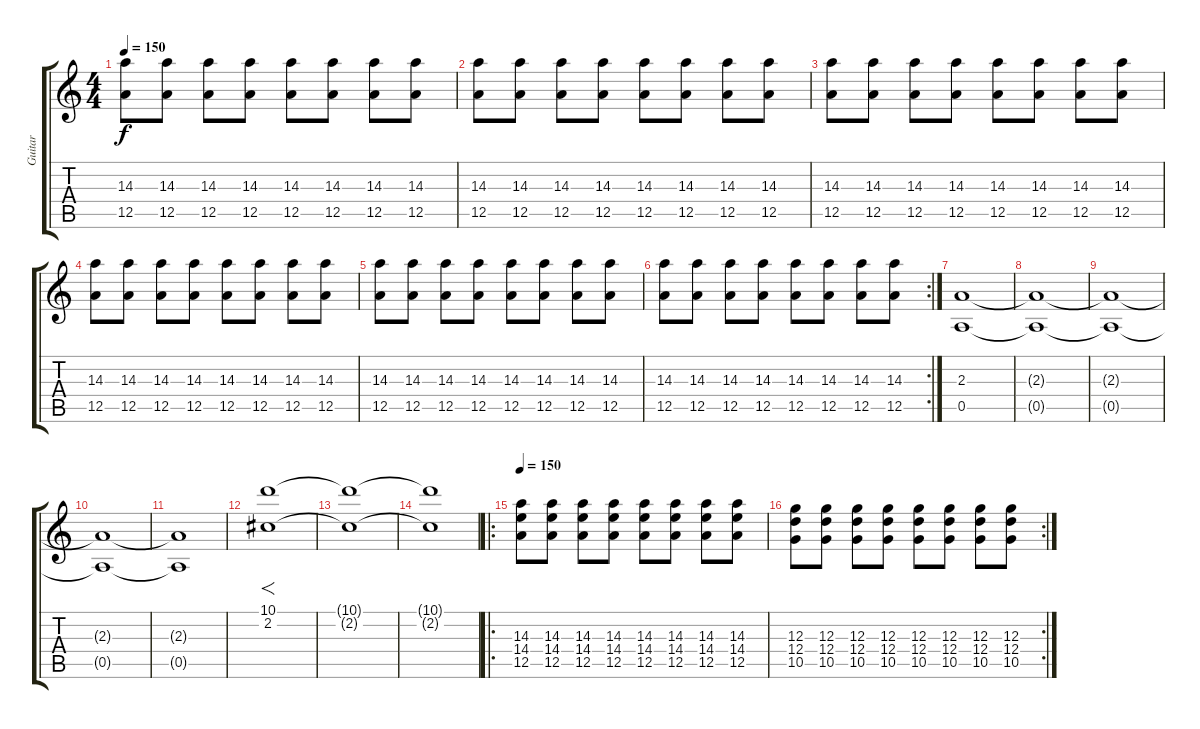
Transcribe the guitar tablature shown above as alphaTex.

\track ("Guitar" "Guitar") {instrument distortionguitar}
\staff {score tabs}
\tuning (E4 B3 G3 D3 A2 E2) {hide}
\ts (4 4)
\tempo 150
\clef g2
\ks c
(14.3 12.5).8{dy f} (14.3 12.5).8 (14.3 12.5).8 (14.3 12.5).8 (14.3 12.5).8 (14.3 12.5).8 (14.3 12.5).8 (14.3 12.5).8 |
(14.3 12.5).8 (14.3 12.5).8 (14.3 12.5).8 (14.3 12.5).8 (14.3 12.5).8 (14.3 12.5).8 (14.3 12.5).8 (14.3 12.5).8 |
(14.3 12.5).8 (14.3 12.5).8 (14.3 12.5).8 (14.3 12.5).8 (14.3 12.5).8 (14.3 12.5).8 (14.3 12.5).8 (14.3 12.5).8 |
(14.3 12.5).8 (14.3 12.5).8 (14.3 12.5).8 (14.3 12.5).8 (14.3 12.5).8 (14.3 12.5).8 (14.3 12.5).8 (14.3 12.5).8 |
(14.3 12.5).8 (14.3 12.5).8 (14.3 12.5).8 (14.3 12.5).8 (14.3 12.5).8 (14.3 12.5).8 (14.3 12.5).8 (14.3 12.5).8 |
\rc 2
(14.3 12.5).8 (14.3 12.5).8 (14.3 12.5).8 (14.3 12.5).8 (14.3 12.5).8 (14.3 12.5).8 (14.3 12.5).8 (14.3 12.5).8 |
(2.3 0.5).1 |
(2.3{t} 0.5{t}).1 |
(2.3{t} 0.5{t}).1 |
(2.3{t} 0.5{t}).1 |
(2.3{t} 0.5{t}).1 |
(10.1 2.2).1{f} |
(10.1{t} 2.2{t}).1 |
(10.1{t} 2.2{t}).1 |
\ro
\tempo 150
(14.3 14.4 12.5).8 (14.3 14.4 12.5).8 (14.3 14.4 12.5).8 (14.3 14.4 12.5).8 (14.3 14.4 12.5).8 (14.3 14.4 12.5).8 (14.3 14.4 12.5).8 (14.3 14.4 12.5).8 |
\rc 2
(12.3 12.4 10.5).8 (12.3 12.4 10.5).8 (12.3 12.4 10.5).8 (12.3 12.4 10.5).8 (12.3 12.4 10.5).8 (12.3 12.4 10.5).8 (12.3 12.4 10.5).8 (12.3 12.4 10.5).8
